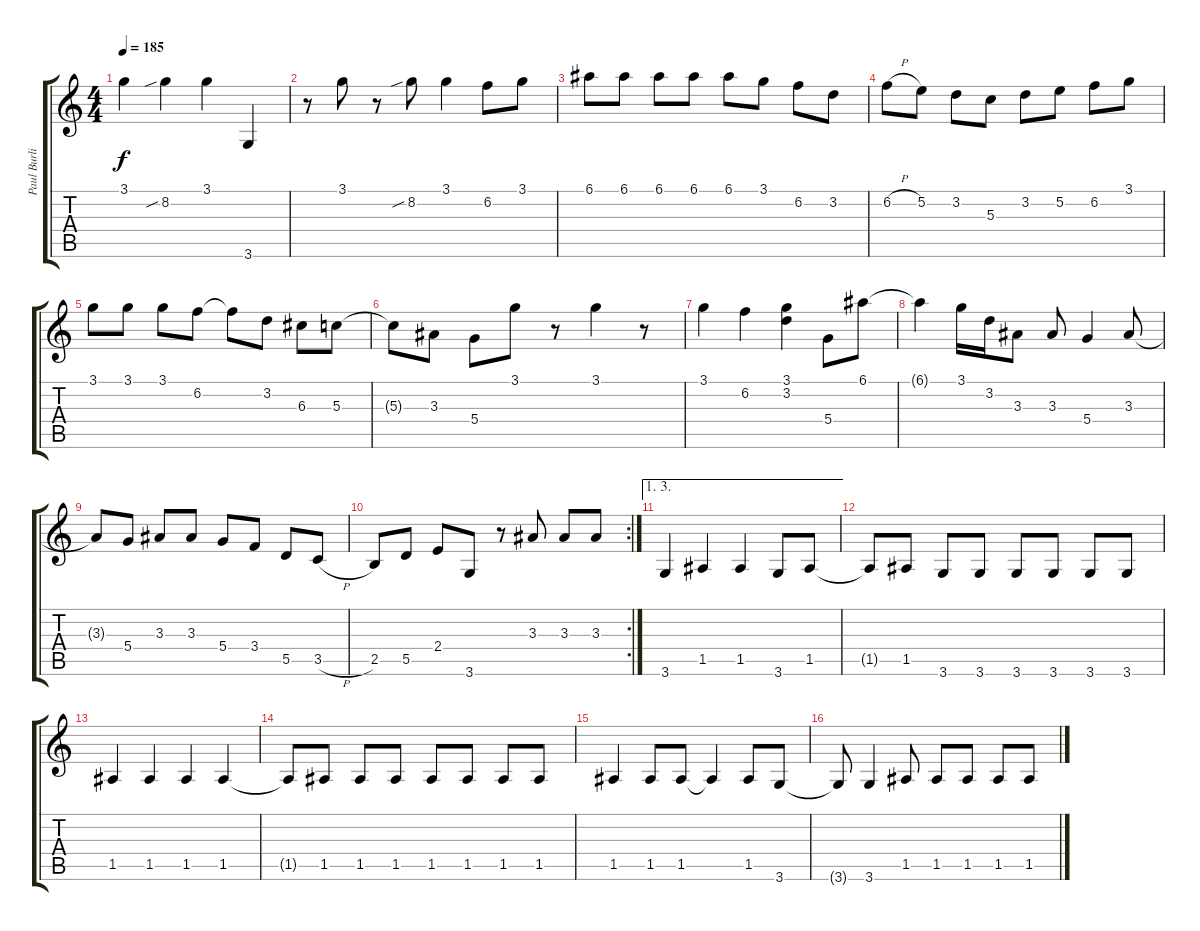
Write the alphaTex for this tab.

\track ("Paul Burlison" "Paul Burli") {instrument overdrivenguitar}
\staff {score tabs}
\tuning (E4 B3 G3 D3 A2 E2) {hide}
\ts (4 4)
\tempo 185
\clef g2
\ks c
3.1.4{dy f} 8.2{sib}.4 3.1.4 3.6.4 |
r.8 3.1.8 r.8 8.2{sib}.8 3.1.4 6.2.8 3.1.8 |
6.1.8 6.1.8 6.1.8 6.1.8 6.1.8 3.1.8 6.2.8 3.2.8 |
6.2{h}.8 5.2.8 3.2.8 5.3.8 3.2.8 5.2.8 6.2.8 3.1.8 |
3.1.8 3.1.8 3.1.8 6.2.8 6.2{t}.8 3.2.8 6.3.8 5.3.8 |
5.3{t}.8 3.3.8 5.4.8 3.1.8 r.8 3.1.4 r.8 |
3.1.4 6.2.4 (3.1 3.2).4 5.4.8 6.1.8 |
6.1{t}.4 3.1.16 3.2.16 3.3.8 3.3.8 5.4.4 3.3.8 |
3.3{t}.8 5.4.8 3.3.8 3.3.8 5.4.8 3.4.8 5.5.8 3.5{h}.8 |
\rc 2
2.5.8 5.5.8 2.4.8 3.6.8 r.8 3.3.8 3.3.8 3.3.8 |
\ae (1 3)
3.6.4 1.5.4 1.5.4 3.6.8 1.5.8 |
1.5{t}.8 1.5.8 3.6.8 3.6.8 3.6.8 3.6.8 3.6.8 3.6.8 |
1.5.4 1.5.4 1.5.4 1.5.4 |
1.5{t}.8 1.5.8 1.5.8 1.5.8 1.5.8 1.5.8 1.5.8 1.5.8 |
1.5.4 1.5.8 1.5.8 1.5{t}.4 1.5.8 3.6.8 |
3.6{t}.8 3.6.4 1.5.8 1.5.8 1.5.8 1.5.8 1.5.8
